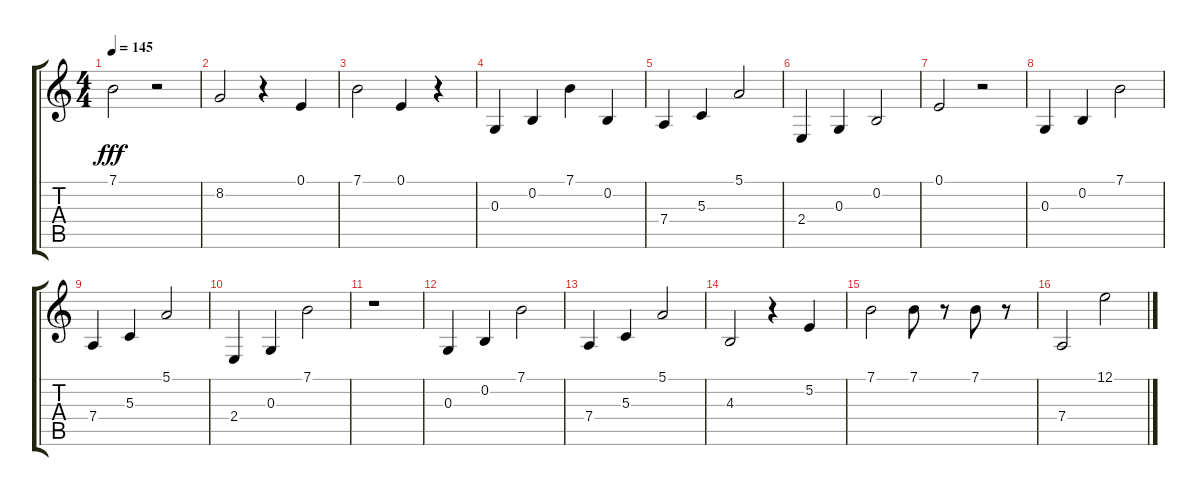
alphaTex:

\track "" {instrument electricgrandpiano}
\staff {score tabs}
\tuning (E4 B3 G3 D3 A2 E2) {hide}
\ts (4 4)
\tempo 145
\clef g2
\ks c
7.1.2{dy fff} r.2 |
8.2.2 r.4 0.1.4 |
7.1.2 0.1.4 r.4 |
0.3.4 0.2.4 7.1.4 0.2.4 |
7.4.4 5.3.4 5.1.2 |
2.4.4 0.3.4 0.2.2 |
0.1.2 r.2 |
0.3.4 0.2.4 7.1.2 |
7.4.4 5.3.4 5.1.2 |
2.4.4 0.3.4 7.1.2 |
r.1 |
0.3.4 0.2.4 7.1.2 |
7.4.4 5.3.4 5.1.2 |
4.3.2 r.4 5.2.4 |
7.1.2 7.1.8 r.8 7.1.8 r.8 |
7.4.2 12.1.2
